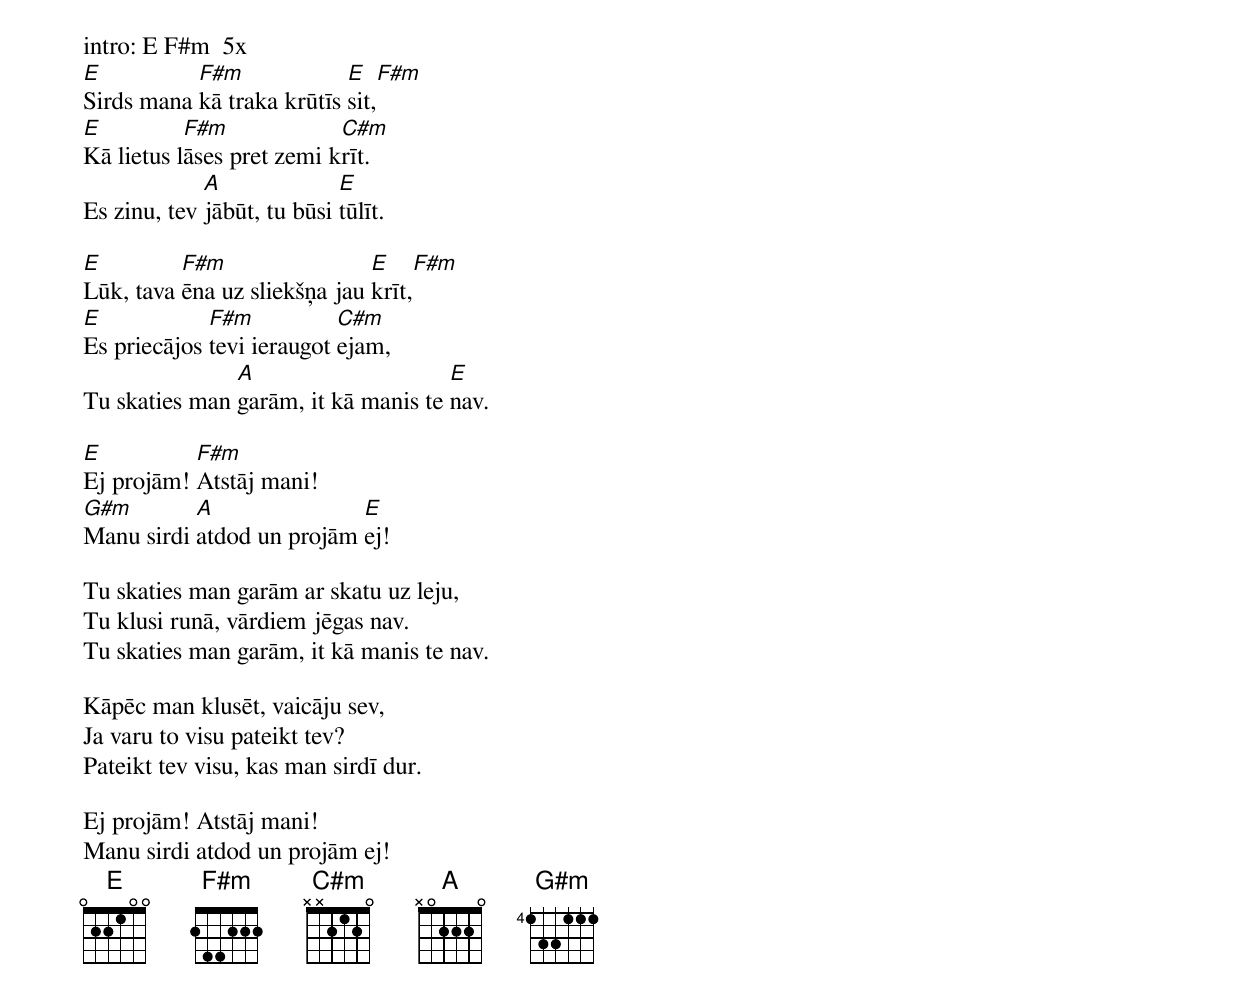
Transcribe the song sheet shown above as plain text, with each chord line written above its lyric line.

intro: E F#m  5x
E          F#m             E    F#m
Sirds mana kā traka krūtīs sit,
E          F#m             C#m
Kā lietus lāses pret zemi krīt.
             A              E
Es zinu, tev jābūt, tu būsi tūlīt.

E         F#m                 E     F#m
Lūk, tava ēna uz sliekšņa jau krīt,
E            F#m           C#m
Es priecājos tevi ieraugot ejam,
               A                     E
Tu skaties man garām, it kā manis te nav.

E          F#m
Ej projām! Atstāj mani!
G#m        A               E
Manu sirdi atdod un projām ej!

Tu skaties man garām ar skatu uz leju,
Tu klusi runā, vārdiem jēgas nav.
Tu skaties man garām, it kā manis te nav.

Kāpēc man klusēt, vaicāju sev,
Ja varu to visu pateikt tev?
Pateikt tev visu, kas man sirdī dur.

Ej projām! Atstāj mani!
Manu sirdi atdod un projām ej!
